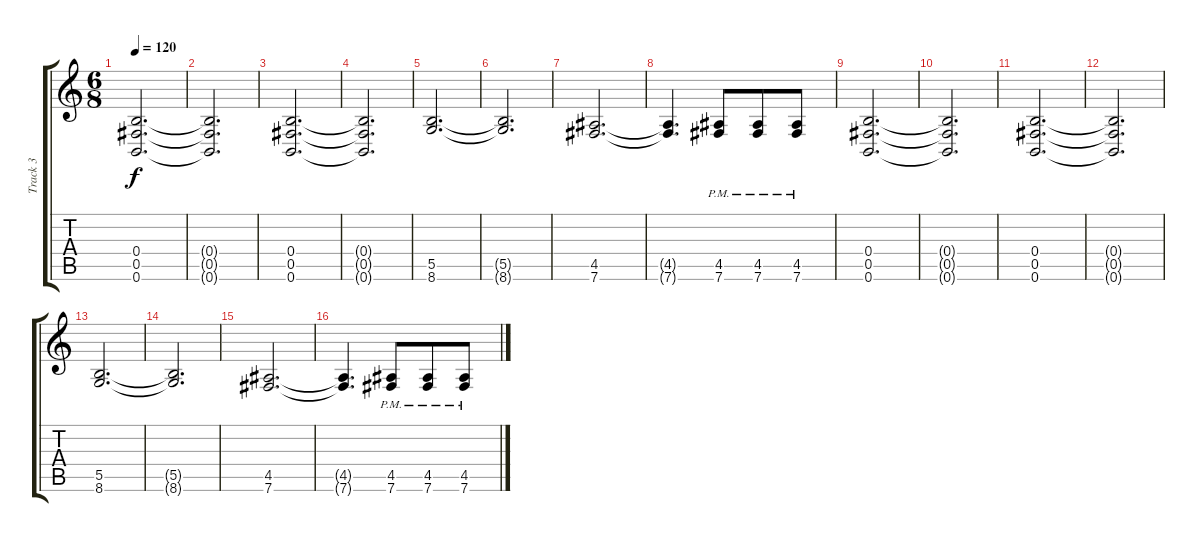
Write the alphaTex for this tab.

\track ("Track 3" "Track 3") {instrument distortionguitar}
\staff {score tabs}
\tuning (Db4 Ab3 E3 B2 Gb2 B1) {hide}
\ts (6 8)
\tempo 120
\clef g2
\ks c
(0.4 0.5 0.6).2{d dy f} |
(0.4{t} 0.5{t} 0.6{t}).2{d} |
(0.4 0.5 0.6).2{d} |
(0.4{t} 0.5{t} 0.6{t}).2{d} |
(5.5 8.6).2{d} |
(5.5{t} 8.6{t}).2{d} |
(4.5 7.6).2{d} |
(4.5{t} 7.6{t}).4{d} (4.5{pm} 7.6{pm}).8 (4.5{pm} 7.6{pm}).8 (4.5{pm} 7.6{pm}).8 |
(0.4 0.5 0.6).2{d} |
(0.4{t} 0.5{t} 0.6{t}).2{d} |
(0.4 0.5 0.6).2{d} |
(0.4{t} 0.5{t} 0.6{t}).2{d} |
(5.5 8.6).2{d} |
(5.5{t} 8.6{t}).2{d} |
(4.5 7.6).2{d} |
(4.5{t} 7.6{t}).4{d} (4.5{pm} 7.6{pm}).8 (4.5{pm} 7.6{pm}).8 (4.5{pm} 7.6{pm}).8
